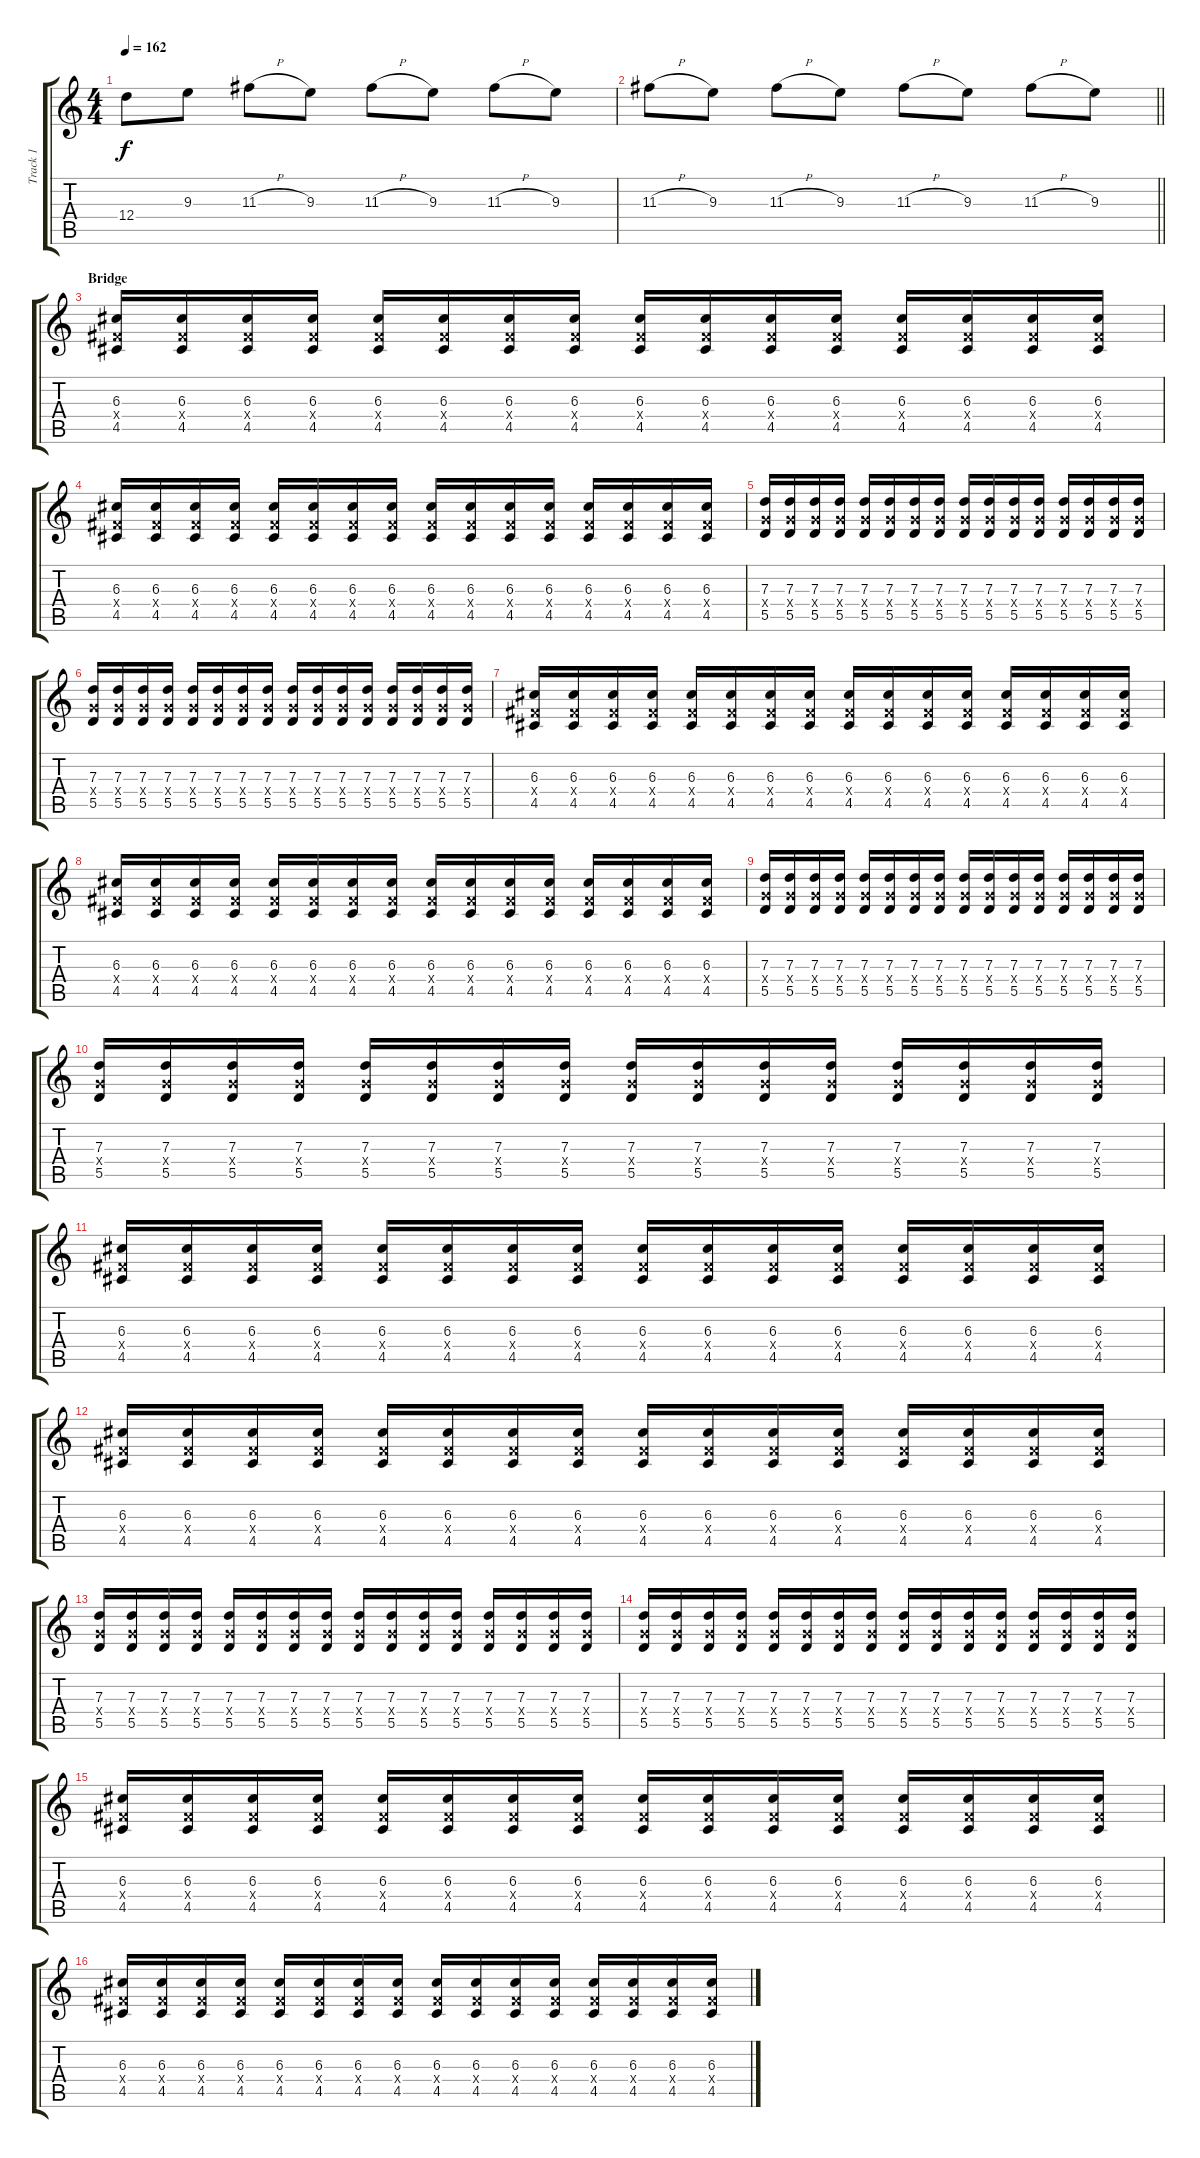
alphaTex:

\track ("Track 1" "Track 1") {instrument distortionguitar}
\staff {score tabs}
\tuning (E4 B3 G3 D3 A2 D2) {hide}
\ts (4 4)
\tempo 162
\clef g2
\ks c
12.4.8{dy f} 9.3.8 11.3{h}.8 9.3.8 11.3{h}.8 9.3.8 11.3{h}.8 9.3.8 |
\barLineRight lightlight
11.3{h}.8 9.3.8 11.3{h}.8 9.3.8 11.3{h}.8 9.3.8 11.3{h}.8 9.3.8 |
\section ("" "Bridge")
(6.3 4.4{x} 4.5).16 (6.3 4.4{x} 4.5).16 (6.3 4.4{x} 4.5).16 (6.3 4.4{x} 4.5).16 (6.3 4.4{x} 4.5).16 (6.3 4.4{x} 4.5).16 (6.3 4.4{x} 4.5).16 (6.3 4.4{x} 4.5).16 (6.3 4.4{x} 4.5).16 (6.3 4.4{x} 4.5).16 (6.3 4.4{x} 4.5).16 (6.3 4.4{x} 4.5).16 (6.3 4.4{x} 4.5).16 (6.3 4.4{x} 4.5).16 (6.3 4.4{x} 4.5).16 (6.3 4.4{x} 4.5).16 |
(6.3 4.4{x} 4.5).16 (6.3 4.4{x} 4.5).16 (6.3 4.4{x} 4.5).16 (6.3 4.4{x} 4.5).16 (6.3 4.4{x} 4.5).16 (6.3 4.4{x} 4.5).16 (6.3 4.4{x} 4.5).16 (6.3 4.4{x} 4.5).16 (6.3 4.4{x} 4.5).16 (6.3 4.4{x} 4.5).16 (6.3 4.4{x} 4.5).16 (6.3 4.4{x} 4.5).16 (6.3 4.4{x} 4.5).16 (6.3 4.4{x} 4.5).16 (6.3 4.4{x} 4.5).16 (6.3 4.4{x} 4.5).16 |
(7.3 5.4{x} 5.5).16 (7.3 5.4{x} 5.5).16 (7.3 5.4{x} 5.5).16 (7.3 5.4{x} 5.5).16 (7.3 5.4{x} 5.5).16 (7.3 5.4{x} 5.5).16 (7.3 5.4{x} 5.5).16 (7.3 5.4{x} 5.5).16 (7.3 5.4{x} 5.5).16 (7.3 5.4{x} 5.5).16 (7.3 5.4{x} 5.5).16 (7.3 5.4{x} 5.5).16 (7.3 5.4{x} 5.5).16 (7.3 5.4{x} 5.5).16 (7.3 5.4{x} 5.5).16 (7.3 5.4{x} 5.5).16 |
(7.3 5.4{x} 5.5).16 (7.3 5.4{x} 5.5).16 (7.3 5.4{x} 5.5).16 (7.3 5.4{x} 5.5).16 (7.3 5.4{x} 5.5).16 (7.3 5.4{x} 5.5).16 (7.3 5.4{x} 5.5).16 (7.3 5.4{x} 5.5).16 (7.3 5.4{x} 5.5).16 (7.3 5.4{x} 5.5).16 (7.3 5.4{x} 5.5).16 (7.3 5.4{x} 5.5).16 (7.3 5.4{x} 5.5).16 (7.3 5.4{x} 5.5).16 (7.3 5.4{x} 5.5).16 (7.3 5.4{x} 5.5).16 |
(6.3 4.4{x} 4.5).16 (6.3 4.4{x} 4.5).16 (6.3 4.4{x} 4.5).16 (6.3 4.4{x} 4.5).16 (6.3 4.4{x} 4.5).16 (6.3 4.4{x} 4.5).16 (6.3 4.4{x} 4.5).16 (6.3 4.4{x} 4.5).16 (6.3 4.4{x} 4.5).16 (6.3 4.4{x} 4.5).16 (6.3 4.4{x} 4.5).16 (6.3 4.4{x} 4.5).16 (6.3 4.4{x} 4.5).16 (6.3 4.4{x} 4.5).16 (6.3 4.4{x} 4.5).16 (6.3 4.4{x} 4.5).16 |
(6.3 4.4{x} 4.5).16 (6.3 4.4{x} 4.5).16 (6.3 4.4{x} 4.5).16 (6.3 4.4{x} 4.5).16 (6.3 4.4{x} 4.5).16 (6.3 4.4{x} 4.5).16 (6.3 4.4{x} 4.5).16 (6.3 4.4{x} 4.5).16 (6.3 4.4{x} 4.5).16 (6.3 4.4{x} 4.5).16 (6.3 4.4{x} 4.5).16 (6.3 4.4{x} 4.5).16 (6.3 4.4{x} 4.5).16 (6.3 4.4{x} 4.5).16 (6.3 4.4{x} 4.5).16 (6.3 4.4{x} 4.5).16 |
(7.3 5.4{x} 5.5).16 (7.3 5.4{x} 5.5).16 (7.3 5.4{x} 5.5).16 (7.3 5.4{x} 5.5).16 (7.3 5.4{x} 5.5).16 (7.3 5.4{x} 5.5).16 (7.3 5.4{x} 5.5).16 (7.3 5.4{x} 5.5).16 (7.3 5.4{x} 5.5).16 (7.3 5.4{x} 5.5).16 (7.3 5.4{x} 5.5).16 (7.3 5.4{x} 5.5).16 (7.3 5.4{x} 5.5).16 (7.3 5.4{x} 5.5).16 (7.3 5.4{x} 5.5).16 (7.3 5.4{x} 5.5).16 |
(7.3 5.4{x} 5.5).16 (7.3 5.4{x} 5.5).16 (7.3 5.4{x} 5.5).16 (7.3 5.4{x} 5.5).16 (7.3 5.4{x} 5.5).16 (7.3 5.4{x} 5.5).16 (7.3 5.4{x} 5.5).16 (7.3 5.4{x} 5.5).16 (7.3 5.4{x} 5.5).16 (7.3 5.4{x} 5.5).16 (7.3 5.4{x} 5.5).16 (7.3 5.4{x} 5.5).16 (7.3 5.4{x} 5.5).16 (7.3 5.4{x} 5.5).16 (7.3 5.4{x} 5.5).16 (7.3 5.4{x} 5.5).16 |
(6.3 4.4{x} 4.5).16 (6.3 4.4{x} 4.5).16 (6.3 4.4{x} 4.5).16 (6.3 4.4{x} 4.5).16 (6.3 4.4{x} 4.5).16 (6.3 4.4{x} 4.5).16 (6.3 4.4{x} 4.5).16 (6.3 4.4{x} 4.5).16 (6.3 4.4{x} 4.5).16 (6.3 4.4{x} 4.5).16 (6.3 4.4{x} 4.5).16 (6.3 4.4{x} 4.5).16 (6.3 4.4{x} 4.5).16 (6.3 4.4{x} 4.5).16 (6.3 4.4{x} 4.5).16 (6.3 4.4{x} 4.5).16 |
(6.3 4.4{x} 4.5).16 (6.3 4.4{x} 4.5).16 (6.3 4.4{x} 4.5).16 (6.3 4.4{x} 4.5).16 (6.3 4.4{x} 4.5).16 (6.3 4.4{x} 4.5).16 (6.3 4.4{x} 4.5).16 (6.3 4.4{x} 4.5).16 (6.3 4.4{x} 4.5).16 (6.3 4.4{x} 4.5).16 (6.3 4.4{x} 4.5).16 (6.3 4.4{x} 4.5).16 (6.3 4.4{x} 4.5).16 (6.3 4.4{x} 4.5).16 (6.3 4.4{x} 4.5).16 (6.3 4.4{x} 4.5).16 |
(7.3 5.4{x} 5.5).16 (7.3 5.4{x} 5.5).16 (7.3 5.4{x} 5.5).16 (7.3 5.4{x} 5.5).16 (7.3 5.4{x} 5.5).16 (7.3 5.4{x} 5.5).16 (7.3 5.4{x} 5.5).16 (7.3 5.4{x} 5.5).16 (7.3 5.4{x} 5.5).16 (7.3 5.4{x} 5.5).16 (7.3 5.4{x} 5.5).16 (7.3 5.4{x} 5.5).16 (7.3 5.4{x} 5.5).16 (7.3 5.4{x} 5.5).16 (7.3 5.4{x} 5.5).16 (7.3 5.4{x} 5.5).16 |
(7.3 5.4{x} 5.5).16 (7.3 5.4{x} 5.5).16 (7.3 5.4{x} 5.5).16 (7.3 5.4{x} 5.5).16 (7.3 5.4{x} 5.5).16 (7.3 5.4{x} 5.5).16 (7.3 5.4{x} 5.5).16 (7.3 5.4{x} 5.5).16 (7.3 5.4{x} 5.5).16 (7.3 5.4{x} 5.5).16 (7.3 5.4{x} 5.5).16 (7.3 5.4{x} 5.5).16 (7.3 5.4{x} 5.5).16 (7.3 5.4{x} 5.5).16 (7.3 5.4{x} 5.5).16 (7.3 5.4{x} 5.5).16 |
(6.3 4.4{x} 4.5).16 (6.3 4.4{x} 4.5).16 (6.3 4.4{x} 4.5).16 (6.3 4.4{x} 4.5).16 (6.3 4.4{x} 4.5).16 (6.3 4.4{x} 4.5).16 (6.3 4.4{x} 4.5).16 (6.3 4.4{x} 4.5).16 (6.3 4.4{x} 4.5).16 (6.3 4.4{x} 4.5).16 (6.3 4.4{x} 4.5).16 (6.3 4.4{x} 4.5).16 (6.3 4.4{x} 4.5).16 (6.3 4.4{x} 4.5).16 (6.3 4.4{x} 4.5).16 (6.3 4.4{x} 4.5).16 |
(6.3 4.4{x} 4.5).16 (6.3 4.4{x} 4.5).16 (6.3 4.4{x} 4.5).16 (6.3 4.4{x} 4.5).16 (6.3 4.4{x} 4.5).16 (6.3 4.4{x} 4.5).16 (6.3 4.4{x} 4.5).16 (6.3 4.4{x} 4.5).16 (6.3 4.4{x} 4.5).16 (6.3 4.4{x} 4.5).16 (6.3 4.4{x} 4.5).16 (6.3 4.4{x} 4.5).16 (6.3 4.4{x} 4.5).16 (6.3 4.4{x} 4.5).16 (6.3 4.4{x} 4.5).16 (6.3 4.4{x} 4.5).16
